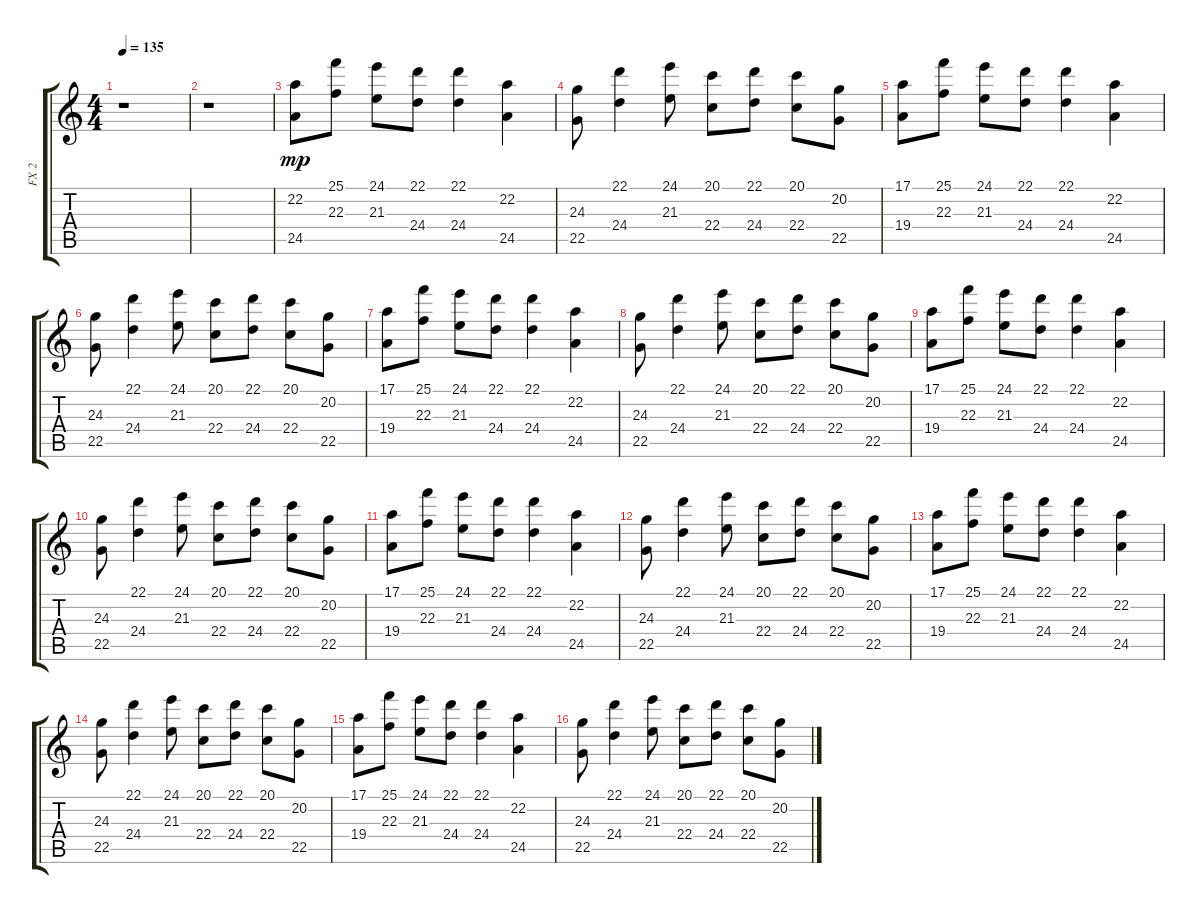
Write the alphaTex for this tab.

\track ("FX 2" "FX 2") {instrument lead8bassandlead}
\staff {score tabs}
\tuning (E4 B3 G3 D3 A2 E2) {hide}
\ts (4 4)
\tempo 135
\clef g2
\ks c
r.1{dy mp} |
r.1 |
(22.2 24.5).8{volume 13} (25.1 22.3).8{volume 13} (24.1 21.3).8{volume 13} (22.1 24.4).8{volume 13} (22.1 24.4).4{volume 13} (22.2 24.5).4{volume 13} |
(24.3 22.5).8{volume 13} (22.1 24.4).4{volume 13} (24.1 21.3).8{volume 13} (20.1 22.4).8{volume 13} (22.1 24.4).8{volume 13} (20.1 22.4).8{volume 13} (20.2 22.5).8{volume 13} |
(17.1 19.4).8{volume 13} (25.1 22.3).8{volume 13} (24.1 21.3).8{volume 13} (22.1 24.4).8{volume 13} (22.1 24.4).4{volume 13} (22.2 24.5).4{volume 13} |
(24.3 22.5).8{volume 13} (22.1 24.4).4{volume 13} (24.1 21.3).8{volume 13} (20.1 22.4).8{volume 13} (22.1 24.4).8{volume 13} (20.1 22.4).8{volume 13} (20.2 22.5).8{volume 13} |
(17.1 19.4).8{volume 13} (25.1 22.3).8{volume 13} (24.1 21.3).8{volume 13} (22.1 24.4).8{volume 13} (22.1 24.4).4{volume 13} (22.2 24.5).4{volume 13} |
(24.3 22.5).8{volume 13} (22.1 24.4).4{volume 13} (24.1 21.3).8{volume 13} (20.1 22.4).8{volume 13} (22.1 24.4).8{volume 13} (20.1 22.4).8{volume 13} (20.2 22.5).8{volume 13} |
(17.1 19.4).8{volume 13} (25.1 22.3).8{volume 13} (24.1 21.3).8{volume 13} (22.1 24.4).8{volume 13} (22.1 24.4).4{volume 13} (22.2 24.5).4{volume 13} |
(24.3 22.5).8{volume 13} (22.1 24.4).4{volume 13} (24.1 21.3).8{volume 13} (20.1 22.4).8{volume 13} (22.1 24.4).8{volume 13} (20.1 22.4).8{volume 13} (20.2 22.5).8{volume 13} |
(17.1 19.4).8{volume 13} (25.1 22.3).8{volume 13} (24.1 21.3).8{volume 13} (22.1 24.4).8{volume 13} (22.1 24.4).4{volume 13} (22.2 24.5).4{volume 13} |
(24.3 22.5).8{volume 13} (22.1 24.4).4{volume 13} (24.1 21.3).8{volume 13} (20.1 22.4).8{volume 13} (22.1 24.4).8{volume 13} (20.1 22.4).8{volume 13} (20.2 22.5).8{volume 13} |
(17.1 19.4).8{volume 13} (25.1 22.3).8{volume 13} (24.1 21.3).8{volume 13} (22.1 24.4).8{volume 13} (22.1 24.4).4{volume 13} (22.2 24.5).4{volume 13} |
(24.3 22.5).8{volume 13} (22.1 24.4).4{volume 13} (24.1 21.3).8{volume 13} (20.1 22.4).8{volume 13} (22.1 24.4).8{volume 13} (20.1 22.4).8{volume 13} (20.2 22.5).8{volume 13} |
(17.1 19.4).8{volume 13} (25.1 22.3).8{volume 13} (24.1 21.3).8{volume 13} (22.1 24.4).8{volume 13} (22.1 24.4).4{volume 13} (22.2 24.5).4{volume 13} |
(24.3 22.5).8{volume 13} (22.1 24.4).4{volume 13} (24.1 21.3).8{volume 13} (20.1 22.4).8{volume 13} (22.1 24.4).8{volume 13} (20.1 22.4).8{volume 13} (20.2 22.5).8{volume 13}
